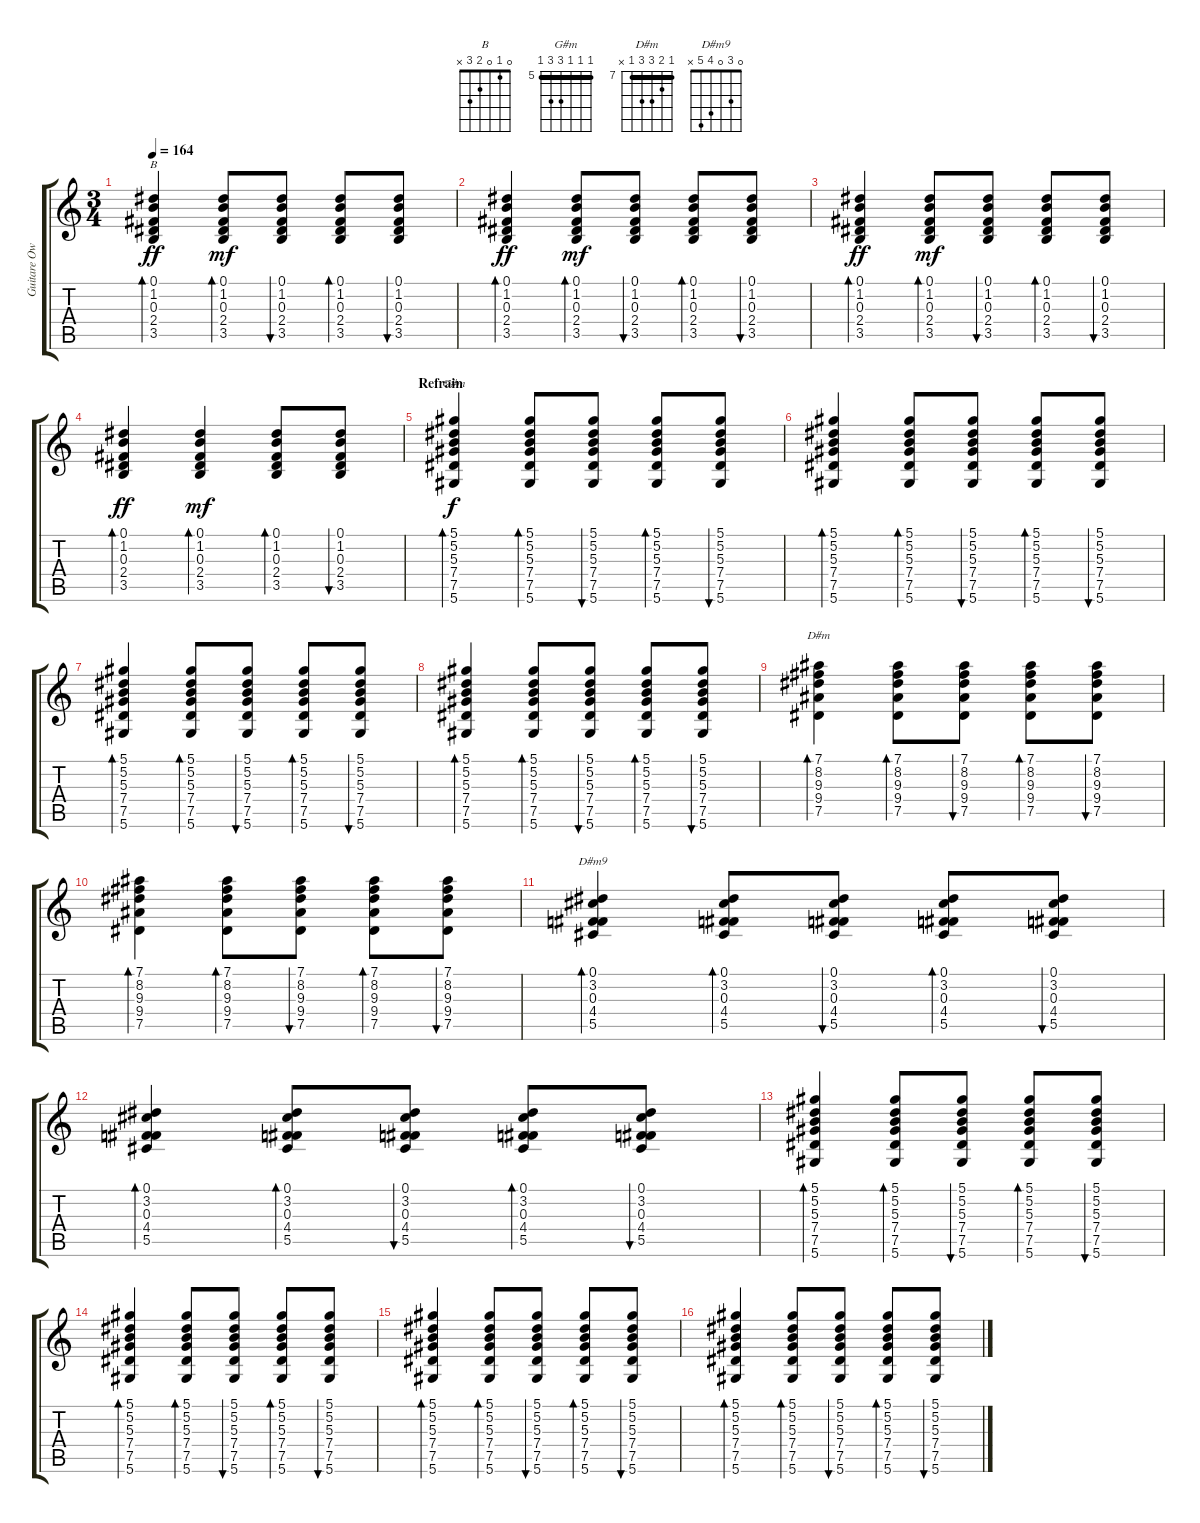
\track ("Guitare Owen" "Guitare Ow") {instrument acousticguitarnylon}
\staff {score tabs}
\tuning (Eb4 Bb3 Gb3 Db3 Ab2 Eb2) {hide}
\chord ("B" 0 1 0 2 3 x)
\chord ("G#m" 5 5 5 7 7 5) {firstfret 5 barre 5}
\chord ("D#m" 7 8 9 9 7 x) {firstfret 7 barre 7}
\chord ("D#m9" 0 3 0 4 5 x)
\ts (3 4)
\tempo 164
\clef g2
\ks c
(0.1 1.2 0.3 2.4 3.5).4{bd 60 ch "B" dy ff} (0.1 1.2 0.3 2.4 3.5).8{bd 60 dy mf} (0.1 1.2 0.3 2.4 3.5).8{bu 60} (0.1 1.2 0.3 2.4 3.5).8{bd 60} (0.1 1.2 0.3 2.4 3.5).8{bu 60} |
(0.1 1.2 0.3 2.4 3.5).4{bd 60 dy ff} (0.1 1.2 0.3 2.4 3.5).8{bd 60 dy mf} (0.1 1.2 0.3 2.4 3.5).8{bu 60} (0.1 1.2 0.3 2.4 3.5).8{bd 60} (0.1 1.2 0.3 2.4 3.5).8{bu 60} |
(0.1 1.2 0.3 2.4 3.5).4{bd 60 dy ff} (0.1 1.2 0.3 2.4 3.5).8{bd 60 dy mf} (0.1 1.2 0.3 2.4 3.5).8{bu 60} (0.1 1.2 0.3 2.4 3.5).8{bd 60} (0.1 1.2 0.3 2.4 3.5).8{bu 60} |
(0.1 1.2 0.3 2.4 3.5).4{bd 60 dy ff} (0.1 1.2 0.3 2.4 3.5).4{bd 60 dy mf} (0.1 1.2 0.3 2.4 3.5).8{bd 60} (0.1 1.2 0.3 2.4 3.5).8{bu 60} |
\section ("" "Refrain")
(5.1 5.2 5.3 7.4 7.5 5.6).4{bd 60 ch "G#m" dy f} (5.1 5.2 5.3 7.4 7.5 5.6).8{bd 60} (5.1 5.2 5.3 7.4 7.5 5.6).8{bu 60} (5.1 5.2 5.3 7.4 7.5 5.6).8{bd 60} (5.1 5.2 5.3 7.4 7.5 5.6).8{bu 60} |
(5.1 5.2 5.3 7.4 7.5 5.6).4{bd 60} (5.1 5.2 5.3 7.4 7.5 5.6).8{bd 60} (5.1 5.2 5.3 7.4 7.5 5.6).8{bu 60} (5.1 5.2 5.3 7.4 7.5 5.6).8{bd 60} (5.1 5.2 5.3 7.4 7.5 5.6).8{bu 60} |
(5.1 5.2 5.3 7.4 7.5 5.6).4{bd 60} (5.1 5.2 5.3 7.4 7.5 5.6).8{bd 60} (5.1 5.2 5.3 7.4 7.5 5.6).8{bu 60} (5.1 5.2 5.3 7.4 7.5 5.6).8{bd 60} (5.1 5.2 5.3 7.4 7.5 5.6).8{bu 60} |
(5.1 5.2 5.3 7.4 7.5 5.6).4{bd 60} (5.1 5.2 5.3 7.4 7.5 5.6).8{bd 60} (5.1 5.2 5.3 7.4 7.5 5.6).8{bu 60} (5.1 5.2 5.3 7.4 7.5 5.6).8{bd 60} (5.1 5.2 5.3 7.4 7.5 5.6).8{bu 60} |
(7.1 8.2 9.3 9.4 7.5).4{bd 60 ch "D#m"} (7.1 8.2 9.3 9.4 7.5).8{bd 60} (7.1 8.2 9.3 9.4 7.5).8{bu 60} (7.1 8.2 9.3 9.4 7.5).8{bd 60} (7.1 8.2 9.3 9.4 7.5).8{bu 60} |
(7.1 8.2 9.3 9.4 7.5).4{bd 60} (7.1 8.2 9.3 9.4 7.5).8{bd 60} (7.1 8.2 9.3 9.4 7.5).8{bu 60} (7.1 8.2 9.3 9.4 7.5).8{bd 60} (7.1 8.2 9.3 9.4 7.5).8{bu 60} |
(0.1 3.2 0.3 4.4 5.5).4{bd 60 ch "D#m9"} (0.1 3.2 0.3 4.4 5.5).8{bd 60} (0.1 3.2 0.3 4.4 5.5).8{bu 60} (0.1 3.2 0.3 4.4 5.5).8{bd 60} (0.1 3.2 0.3 4.4 5.5).8{bu 60} |
(0.1 3.2 0.3 4.4 5.5).4{bd 60} (0.1 3.2 0.3 4.4 5.5).8{bd 60} (0.1 3.2 0.3 4.4 5.5).8{bu 60} (0.1 3.2 0.3 4.4 5.5).8{bd 60} (0.1 3.2 0.3 4.4 5.5).8{bu 60} |
(5.1 5.2 5.3 7.4 7.5 5.6).4{bd 60} (5.1 5.2 5.3 7.4 7.5 5.6).8{bd 60} (5.1 5.2 5.3 7.4 7.5 5.6).8{bu 60} (5.1 5.2 5.3 7.4 7.5 5.6).8{bd 60} (5.1 5.2 5.3 7.4 7.5 5.6).8{bu 60} |
(5.1 5.2 5.3 7.4 7.5 5.6).4{bd 60} (5.1 5.2 5.3 7.4 7.5 5.6).8{bd 60} (5.1 5.2 5.3 7.4 7.5 5.6).8{bu 60} (5.1 5.2 5.3 7.4 7.5 5.6).8{bd 60} (5.1 5.2 5.3 7.4 7.5 5.6).8{bu 60} |
(5.1 5.2 5.3 7.4 7.5 5.6).4{bd 60} (5.1 5.2 5.3 7.4 7.5 5.6).8{bd 60} (5.1 5.2 5.3 7.4 7.5 5.6).8{bu 60} (5.1 5.2 5.3 7.4 7.5 5.6).8{bd 60} (5.1 5.2 5.3 7.4 7.5 5.6).8{bu 60} |
(5.1 5.2 5.3 7.4 7.5 5.6).4{bd 60} (5.1 5.2 5.3 7.4 7.5 5.6).8{bd 60} (5.1 5.2 5.3 7.4 7.5 5.6).8{bu 60} (5.1 5.2 5.3 7.4 7.5 5.6).8{bd 60} (5.1 5.2 5.3 7.4 7.5 5.6).8{bu 60}
